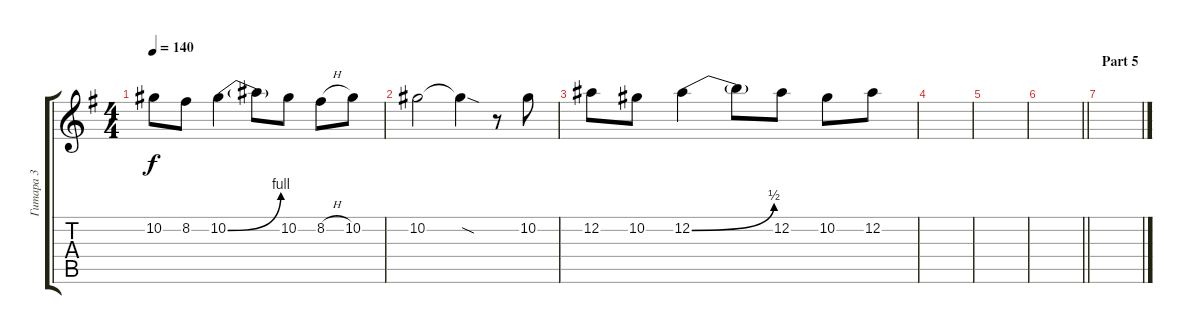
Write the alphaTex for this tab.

\track ("Гитара 3" "Гитара 3") {instrument distortionguitar}
\staff {score tabs}
\tuning (Eb4 Bb3 Gb3 Db3 Ab2 Eb2) {hide}
\ts (4 4)
\tempo 140
\clef g2
\ks eminor
10.2.8{dy f} 8.2.8 10.2{be (bend 0 0 60 4)}.4 10.2{t}.8 10.2.8 8.2{h}.8 10.2.8 |
10.2.2 10.2{sod t}.4 r.8 10.2.8 |
12.2.8 10.2.8 12.2{be (bend 0 0 60 2)}.4 12.2{t}.8 12.2.8 10.2.8 12.2.8 |
|
|
\barLineRight lightlight
|
\section ("" "Part 5")
